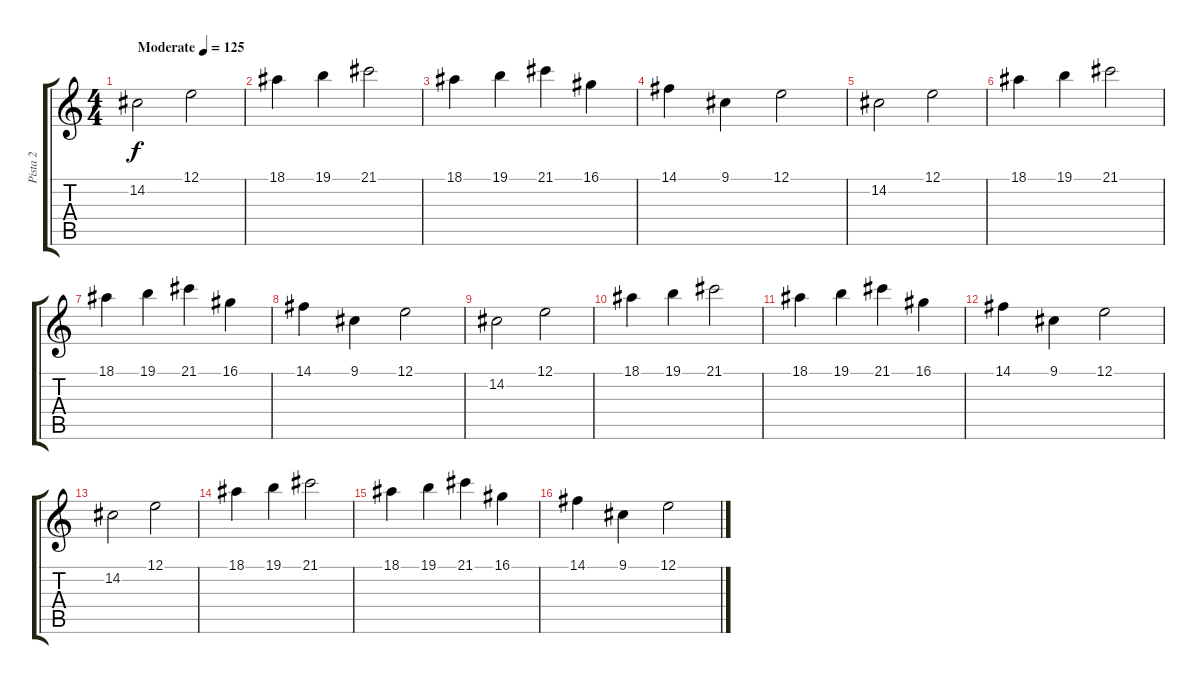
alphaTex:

\track ("Pista 2" "Pista 2") {instrument brightacousticpiano}
\staff {score tabs}
\tuning (E4 B3 G3 D3 A2 E2) {hide}
\ts (4 4)
\tempo (125 "Moderate")
\clef g2
\ks c
14.2.2{dy f instrument brightacousticpiano} 12.1.2 |
18.1.4 19.1.4 21.1.2 |
18.1.4 19.1.4 21.1.4 16.1.4 |
14.1.4 9.1.4 12.1.2 |
14.2.2 12.1.2 |
18.1.4 19.1.4 21.1.2 |
18.1.4 19.1.4 21.1.4 16.1.4 |
14.1.4 9.1.4 12.1.2 |
14.2.2 12.1.2 |
18.1.4 19.1.4 21.1.2 |
18.1.4 19.1.4 21.1.4 16.1.4 |
14.1.4 9.1.4 12.1.2 |
14.2.2 12.1.2 |
18.1.4 19.1.4 21.1.2 |
18.1.4 19.1.4 21.1.4 16.1.4 |
14.1.4 9.1.4 12.1.2
